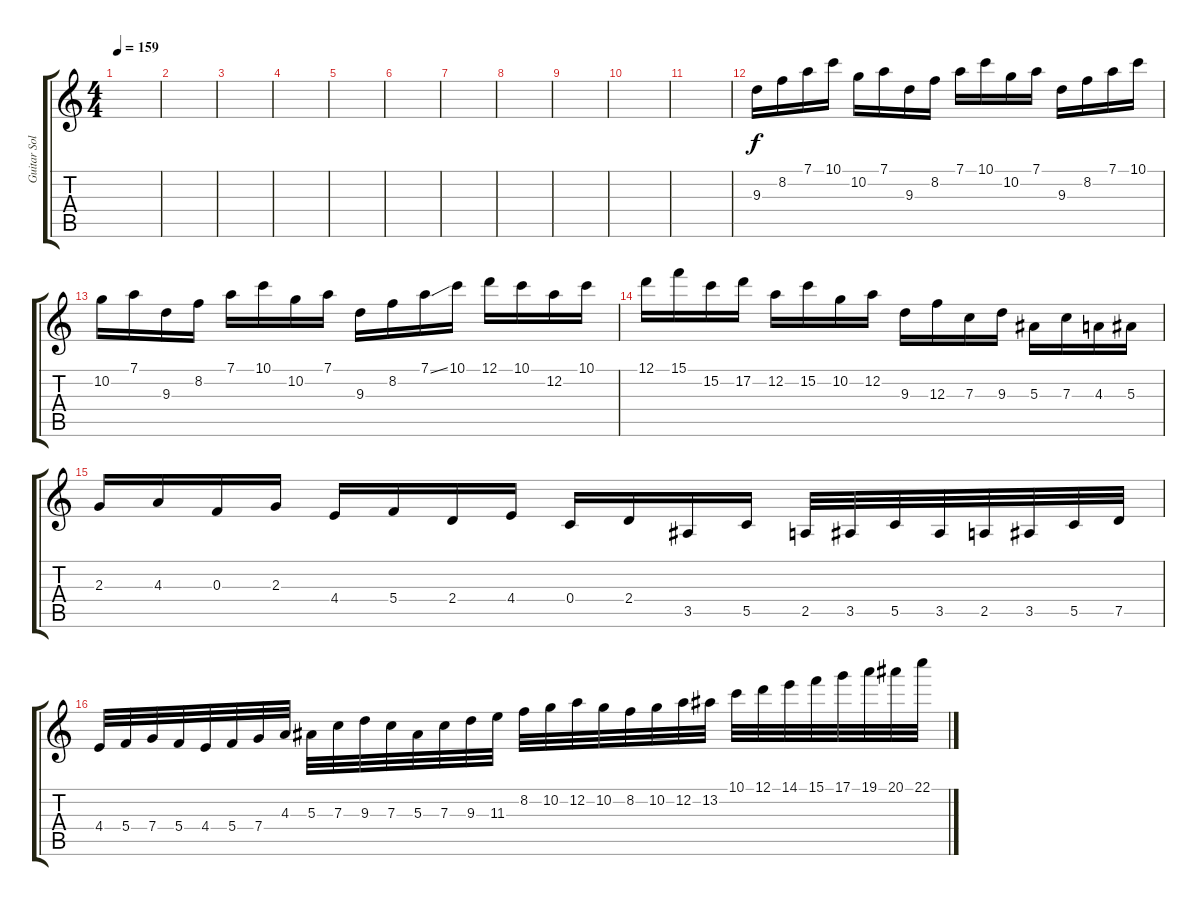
\track ("Guitar Solo" "Guitar Sol") {instrument overdrivenguitar}
\staff {score tabs}
\tuning (D4 A3 F3 C3 G2 C2) {hide}
\ts (4 4)
\tempo 159
\clef g2
\ks c
|
|
|
|
|
|
|
|
|
|
|
9.3.16{volume 12 balance 12 instrument overdrivenguitar} 8.2.16 7.1.16 10.1.16 10.2.16 7.1.16 9.3.16 8.2.16 7.1.16 10.1.16 10.2.16 7.1.16 9.3.16 8.2.16 7.1.16 10.1.16 |
10.2.16 7.1.16 9.3.16 8.2.16 7.1.16 10.1.16 10.2.16 7.1.16 9.3.16 8.2.16 7.1{ss}.16 10.1.16 12.1.16 10.1.16 12.2.16 10.1.16 |
12.1.16 15.1.16 15.2.16 17.2.16 12.2.16 15.2.16 10.2.16 12.2.16 9.3.16 12.3.16 7.3.16 9.3.16 5.3.16 7.3.16 4.3.16 5.3.16 |
2.3.16 4.3.16 0.3.16 2.3.16 4.4.16 5.4.16 2.4.16 4.4.16 0.4.16 2.4.16 3.5.16 5.5.16 2.5.32 3.5.32 5.5.32 3.5.32 2.5.32 3.5.32 5.5.32 7.5.32 |
4.4.32 5.4.32 7.4.32 5.4.32 4.4.32 5.4.32 7.4.32 4.3.32 5.3.32 7.3.32 9.3.32 7.3.32 5.3.32 7.3.32 9.3.32 11.3.32 8.2.32 10.2.32 12.2.32 10.2.32 8.2.32 10.2.32 12.2.32 13.2.32 10.1.32 12.1.32 14.1.32 15.1.32 17.1.32 19.1.32 20.1.32 22.1.32
